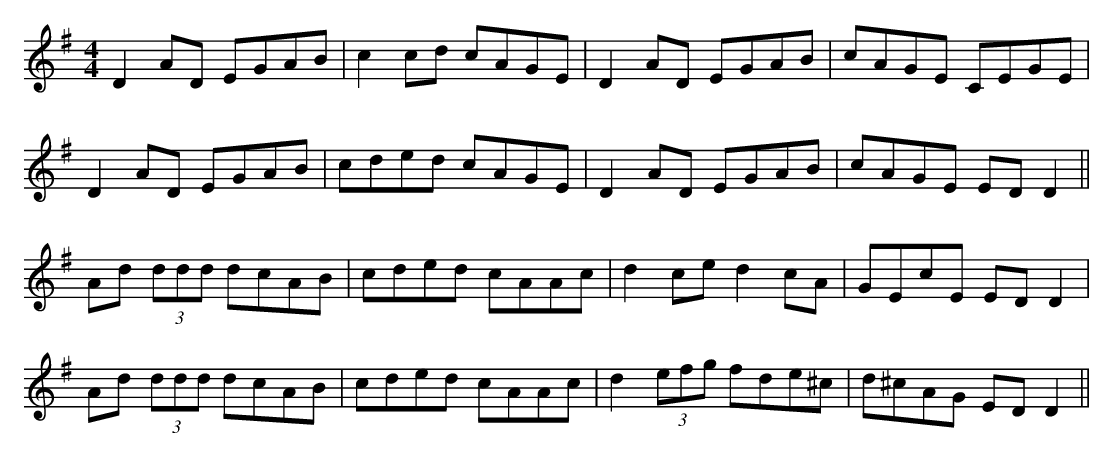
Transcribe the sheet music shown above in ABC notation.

X:1
M:4/4
K:Emin
D2 AD EGAB|c2 cd cAGE|D2 AD EGAB|cAGE CEGE|
D2 AD EGAB|cded cAGE|D2 AD EGAB|cAGE ED D2||
Ad (3ddd dcAB|cded cAAc|d2 ce d2 cA|GEcE ED D2|
Ad (3ddd dcAB|cded cAAc|d2 (3efg fde^c|d^cAG ED D2||
